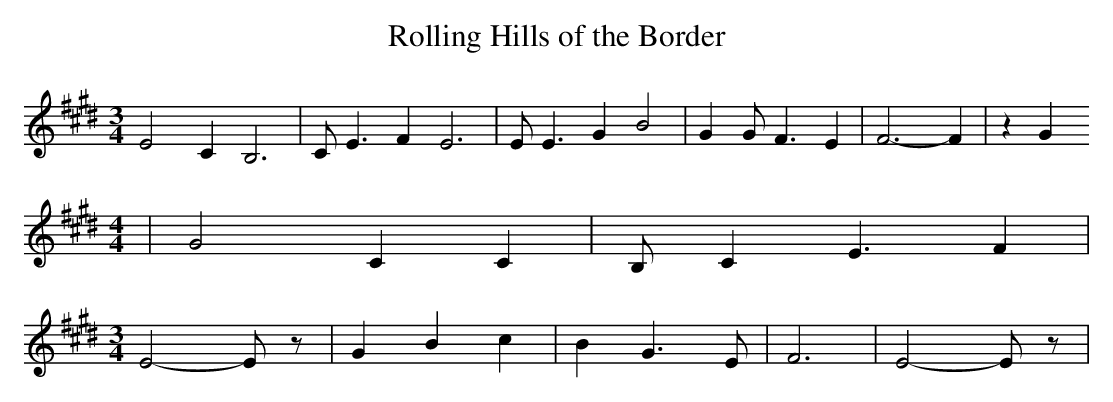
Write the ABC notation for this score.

X:1
T:Rolling Hills of the Border
M:3/4
L:1/4
K:E
 E2 C B,3| C/2 E3/2 F E3| E/2 E3/2 G B2| G G/2 F3/2 E| F3- F| z G
M:4/4
| G2 C C| B,/2 C E3/2 F|
M:3/4
 E2- E/2 z/2| G B c| B G3/2 E/2| F3| E2- E/2 z/2|
